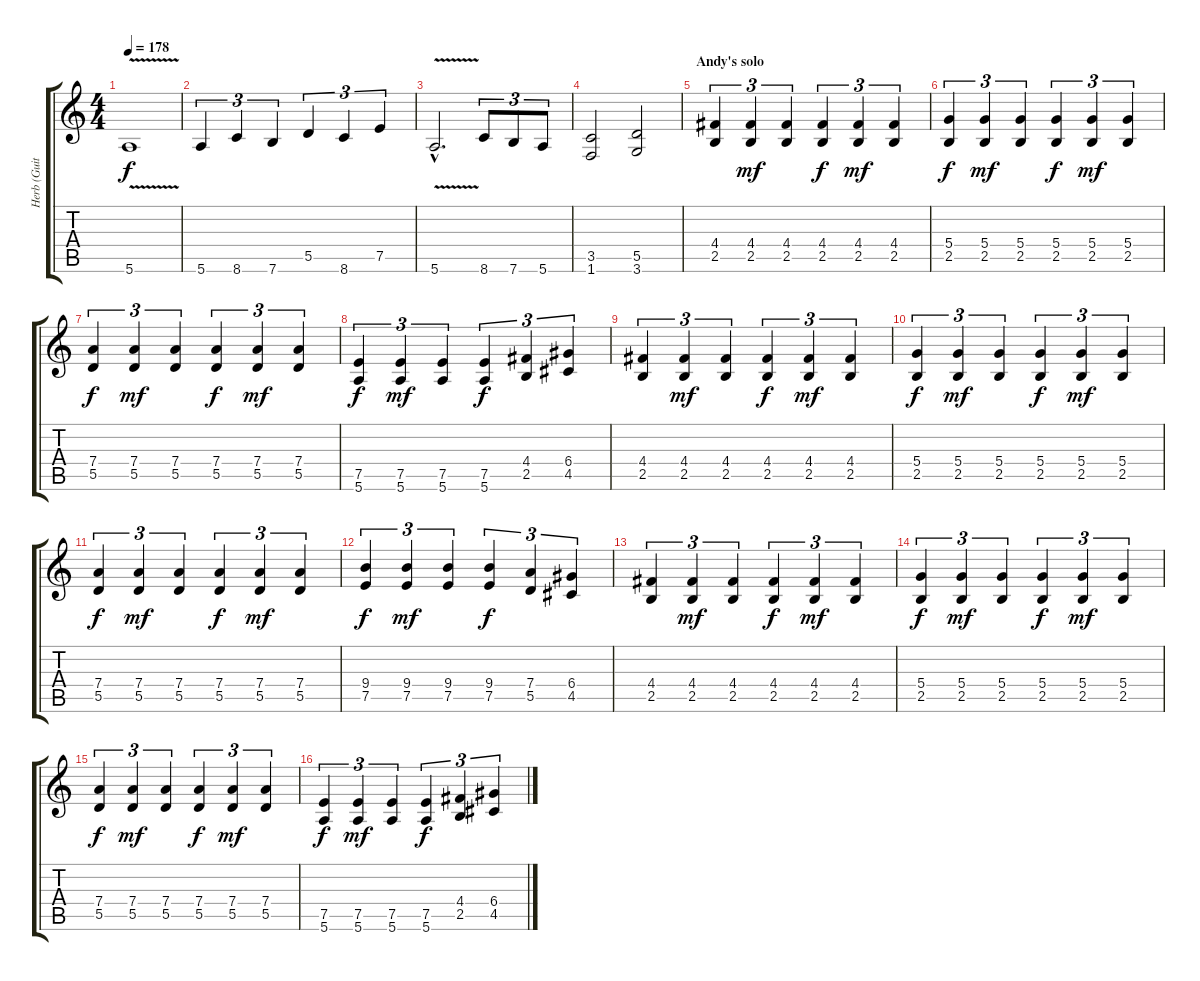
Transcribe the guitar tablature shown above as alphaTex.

\track ("Herb (Guitar)" "Herb (Guit") {instrument distortionguitar}
\staff {score tabs}
\tuning (E4 B3 G3 D3 A2 E2) {hide}
\ts (4 4)
\tempo 178
\clef g2
\ks c
5.6{v}.1{dy f} |
5.6.4{tu (3 2)} 8.6.4{tu (3 2)} 7.6.4{tu (3 2)} 5.5.4{tu (3 2)} 8.6.4{tu (3 2)} 7.5.4{tu (3 2)} |
5.6{v hac}.2{d} 8.6.8{tu (3 2)} 7.6.8{tu (3 2)} 5.6.8{tu (3 2)} |
(3.5 1.6).2 (5.5 3.6).2 |
\section ("" "Andy's solo")
(4.4 2.5).4{tu (3 2)} (4.4 2.5).4{tu (3 2) dy mf} (4.4 2.5).4{tu (3 2)} (4.4 2.5).4{tu (3 2) dy f} (4.4 2.5).4{tu (3 2) dy mf} (4.4 2.5).4{tu (3 2)} |
(5.4 2.5).4{tu (3 2) dy f} (5.4 2.5).4{tu (3 2) dy mf} (5.4 2.5).4{tu (3 2)} (5.4 2.5).4{tu (3 2) dy f} (5.4 2.5).4{tu (3 2) dy mf} (5.4 2.5).4{tu (3 2)} |
(7.4 5.5).4{tu (3 2) dy f} (7.4 5.5).4{tu (3 2) dy mf} (7.4 5.5).4{tu (3 2)} (7.4 5.5).4{tu (3 2) dy f} (7.4 5.5).4{tu (3 2) dy mf} (7.4 5.5).4{tu (3 2)} |
(7.5 5.6).4{tu (3 2) dy f} (7.5 5.6).4{tu (3 2) dy mf} (7.5 5.6).4{tu (3 2)} (7.5 5.6).4{tu (3 2) dy f} (4.4 2.5).4{tu (3 2)} (6.4 4.5).4{tu (3 2)} |
(4.4 2.5).4{tu (3 2)} (4.4 2.5).4{tu (3 2) dy mf} (4.4 2.5).4{tu (3 2)} (4.4 2.5).4{tu (3 2) dy f} (4.4 2.5).4{tu (3 2) dy mf} (4.4 2.5).4{tu (3 2)} |
(5.4 2.5).4{tu (3 2) dy f} (5.4 2.5).4{tu (3 2) dy mf} (5.4 2.5).4{tu (3 2)} (5.4 2.5).4{tu (3 2) dy f} (5.4 2.5).4{tu (3 2) dy mf} (5.4 2.5).4{tu (3 2)} |
(7.4 5.5).4{tu (3 2) dy f} (7.4 5.5).4{tu (3 2) dy mf} (7.4 5.5).4{tu (3 2)} (7.4 5.5).4{tu (3 2) dy f} (7.4 5.5).4{tu (3 2) dy mf} (7.4 5.5).4{tu (3 2)} |
(9.4 7.5).4{tu (3 2) dy f} (9.4 7.5).4{tu (3 2) dy mf} (9.4 7.5).4{tu (3 2)} (9.4 7.5).4{tu (3 2) dy f} (7.4 5.5).4{tu (3 2)} (6.4 4.5).4{tu (3 2)} |
(4.4 2.5).4{tu (3 2)} (4.4 2.5).4{tu (3 2) dy mf} (4.4 2.5).4{tu (3 2)} (4.4 2.5).4{tu (3 2) dy f} (4.4 2.5).4{tu (3 2) dy mf} (4.4 2.5).4{tu (3 2)} |
(5.4 2.5).4{tu (3 2) dy f} (5.4 2.5).4{tu (3 2) dy mf} (5.4 2.5).4{tu (3 2)} (5.4 2.5).4{tu (3 2) dy f} (5.4 2.5).4{tu (3 2) dy mf} (5.4 2.5).4{tu (3 2)} |
(7.4 5.5).4{tu (3 2) dy f} (7.4 5.5).4{tu (3 2) dy mf} (7.4 5.5).4{tu (3 2)} (7.4 5.5).4{tu (3 2) dy f} (7.4 5.5).4{tu (3 2) dy mf} (7.4 5.5).4{tu (3 2)} |
(7.5 5.6).4{tu (3 2) dy f} (7.5 5.6).4{tu (3 2) dy mf} (7.5 5.6).4{tu (3 2)} (7.5 5.6).4{tu (3 2) dy f} (4.4 2.5).4{tu (3 2)} (6.4 4.5).4{tu (3 2)}
